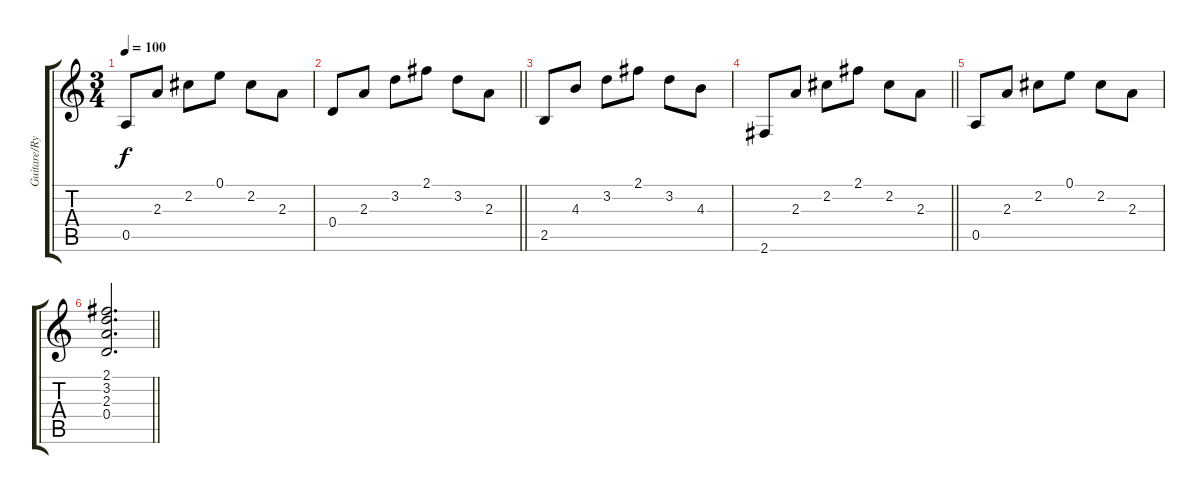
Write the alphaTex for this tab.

\track ("Guitare/Rythme" "Guitare/Ry") {instrument acousticguitarsteel}
\staff {score tabs}
\tuning (E4 B3 G3 D3 A2 E2) {hide}
\ts (3 4)
\tempo 100
\clef g2
\ks c
0.5.8{dy f} 2.3.8 2.2.8 0.1.8 2.2.8 2.3.8 |
\barLineRight lightlight
0.4.8 2.3.8 3.2.8 2.1.8 3.2.8 2.3.8 |
2.5.8 4.3.8 3.2.8 2.1.8 3.2.8 4.3.8 |
\barLineRight lightlight
2.6.8 2.3.8 2.2.8 2.1.8 2.2.8 2.3.8 |
0.5.8 2.3.8 2.2.8 0.1.8 2.2.8 2.3.8 |
\barLineRight lightlight
(2.1 3.2 2.3 0.4).2{d}
